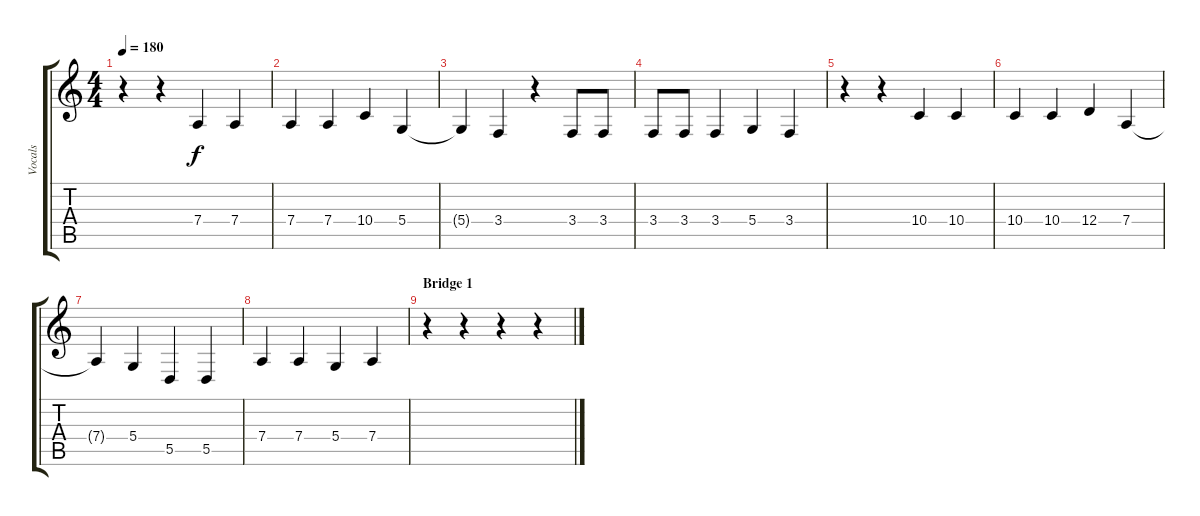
\track ("Vocals" "Vocals") {instrument lead8bassandlead}
\staff {score tabs}
\tuning (E4 B3 G3 D3 A2 E2) {hide}
\ts (4 4)
\tempo 180
\clef g2
\ks c
r.4{dy f} r.4 7.4.4 7.4.4 |
7.4.4 7.4.4 10.4.4 5.4.4 |
5.4{t}.4 3.4.4 r.4 3.4.8 3.4.8 |
3.4.8 3.4.8 3.4.4 5.4.4 3.4.4 |
r.4 r.4 10.4.4 10.4.4 |
10.4.4 10.4.4 12.4.4 7.4.4 |
7.4{t}.4 5.4.4 5.5.4 5.5.4 |
7.4.4 7.4.4 5.4.4 7.4.4 |
\section ("" "Bridge 1")
r.4 r.4 r.4 r.4
